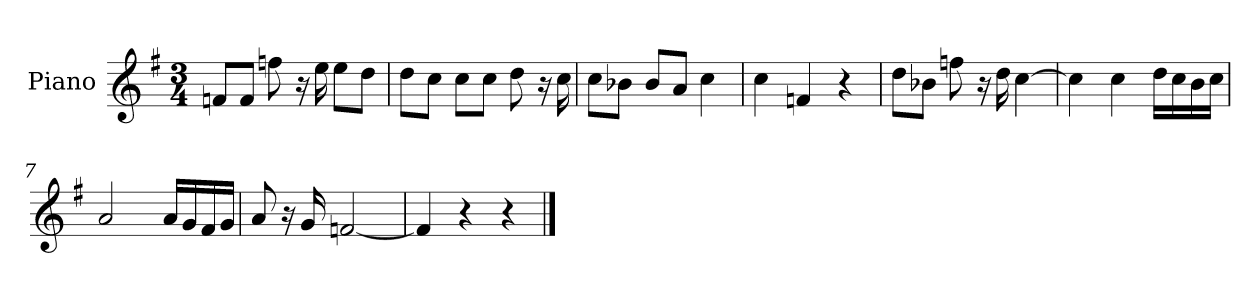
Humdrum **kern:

**kern
*part1
*staff1
*I"Piano
*I'P-no
*clefG2
*k[f#]
*M3/4
*MM94
=1
8fn/L
8f/J
8ffn\
16r
16ee\
8ee\L
8dd\J
=2
8dd\L
8cc\J
8cc\L
8cc\J
8dd\
16r
16cc\
=3
8cc\L
8b-X\J
8b-/L
8a/J
4cc\
=4
4cc\
4fn/
4r
=5
8dd\L
8b-X\J
8ffn\
16r
16dd\
[4cc\
=6
4cc\]
4cc\
16dd\LL
16cc\
16b\
16cc\JJ
!!LO:LB:g=z
=7
2a/
16a/LL
16g/
16f#/
16g/JJ
=8
8a/
16r
16g/
[2fn/
=9
4f/]
4r
4r
==
*-
